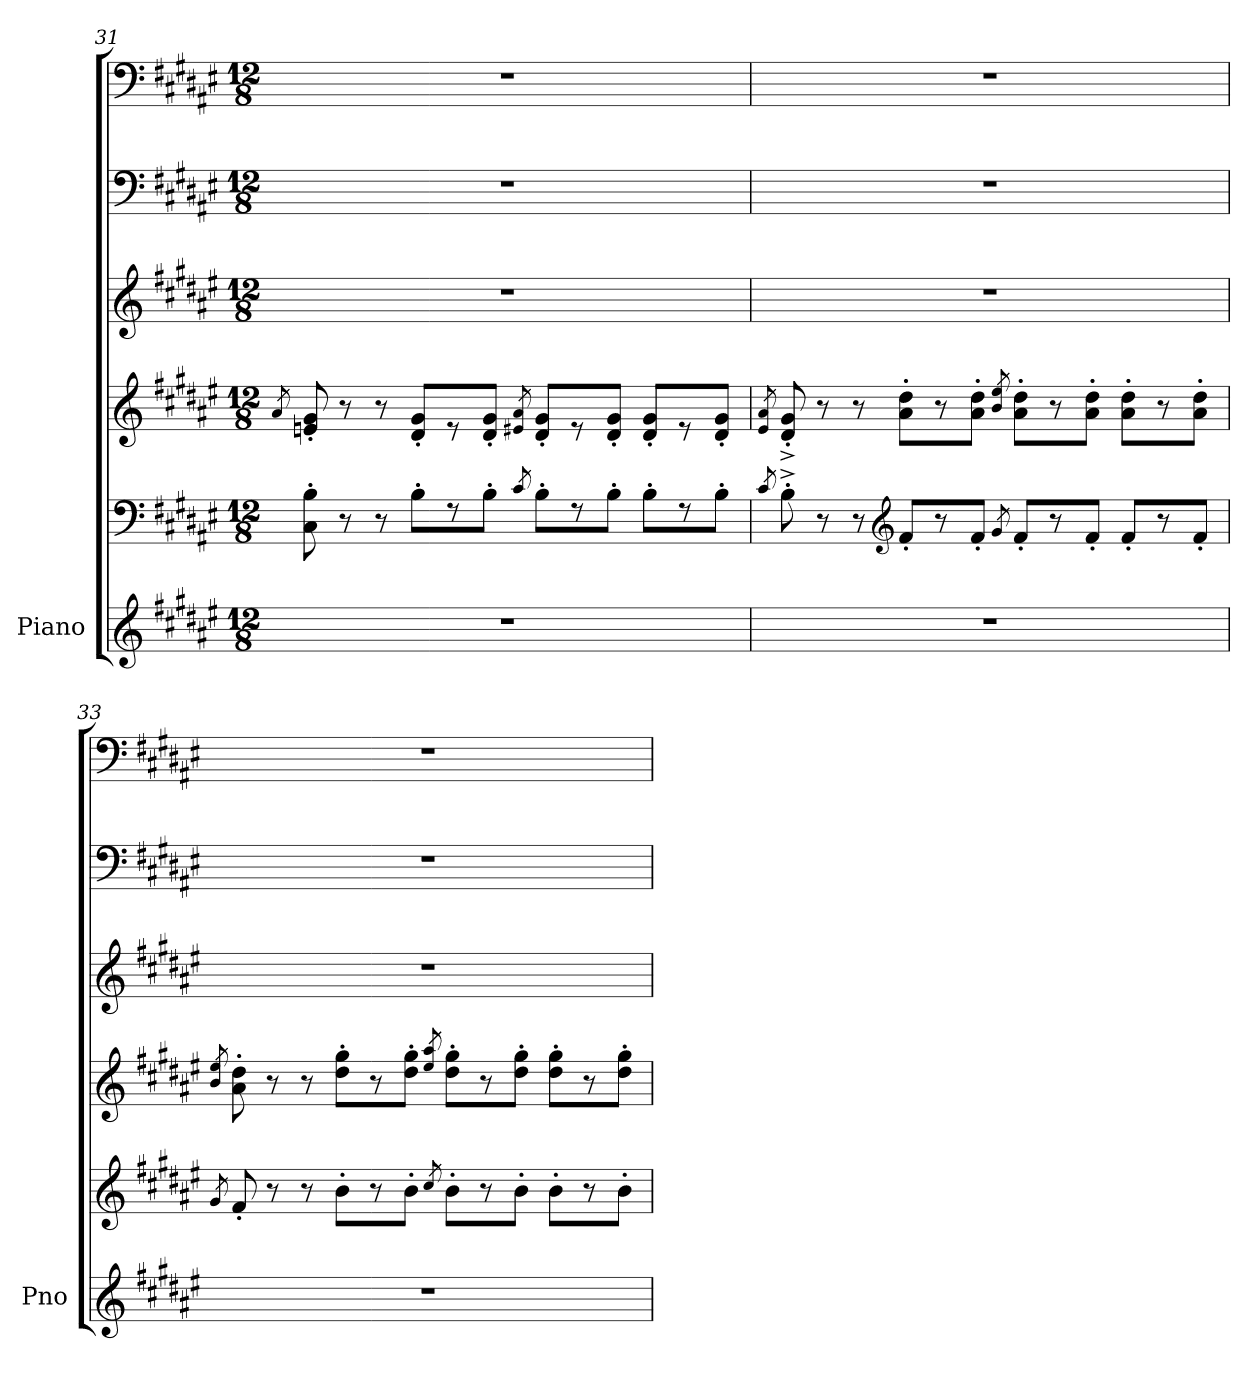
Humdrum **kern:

**kern	**kern	**kern	**kern	**kern	**kern
*part1	*part1	*part1	*part1	*part1	*part1
*staff6	*staff5	*staff4	*staff3	*staff2	*staff1
*I"Piano	*	*	*	*	*
*I'Pno	*	*	*	*	*
*clefG2	*clefF4	*clefG2	*clefG2	*clefF4	*clefF4
*k[f#c#g#d#a#e#]	*k[f#c#g#d#a#e#]	*k[f#c#g#d#a#e#]	*k[f#c#g#d#a#e#]	*k[f#c#g#d#a#e#]	*k[f#c#g#d#a#e#]
*M12/8	*M12/8	*M12/8	*M12/8	*M12/8	*M12/8
=31	=31	=31	=31	=31	=31
.	.	8qa#/	.	.	.
1.r	8C#\' 8B\'	8en/' 8g#/'	1.r	1.r	1.r
.	8r	8r	.	.	.
.	8r	8r	.	.	.
.	8B'\L	8d#/' 8g#/'L	.	.	.
.	8rF	8r	.	.	.
.	8B'\J	8d#/' 8g#/'J	.	.	.
.	8qc#/	8qe#X/ 8qa#/	.	.	.
.	8B'\L	8d#/' 8g#/'L	.	.	.
.	8rF	8r	.	.	.
.	8B'\J	8d#/' 8g#/'J	.	.	.
.	8B'\L	8d#/' 8g#/'L	.	.	.
.	8rF	8r	.	.	.
.	8B'\J	8d#/' 8g#/'J	.	.	.
!!LO:LB:g=z
=32	=32	=32	=32	=32	=32
.	8qc#/	8qe#/ 8qa#/	.	.	.
1.r	8B'^\	8d#/'^ 8g#/'^	1.r	1.r	1.r
.	8r	8r	.	.	.
.	8r	8r	.	.	.
*	*clefG2	*	*	*	*
.	8f#'/L	8a#\' 8dd#\'L	.	.	.
.	8r	8r	.	.	.
.	8f#'/J	8a#\' 8dd#\'J	.	.	.
.	8qg#/	8qb/ 8qee#/	.	.	.
.	8f#'/L	8a#\' 8dd#\'L	.	.	.
.	8r	8r	.	.	.
.	8f#'/J	8a#\' 8dd#\'J	.	.	.
.	8f#'/L	8a#\' 8dd#\'L	.	.	.
.	8r	8r	.	.	.
.	8f#'/J	8a#\' 8dd#\'J	.	.	.
=33	=33	=33	=33	=33	=33
.	8qg#/	8qb/ 8qee#/	.	.	.
1.r	8f#'/	8a#\' 8dd#\'	1.r	1.r	1.r
.	8r	8r	.	.	.
.	8r	8r	.	.	.
.	8b'\L	8dd#\' 8gg#\'L	.	.	.
.	8r	8r	.	.	.
.	8b'\J	8dd#\' 8gg#\'J	.	.	.
.	8qcc#/	8qee#/ 8qaa#/	.	.	.
.	8b'\L	8dd#\' 8gg#\'L	.	.	.
.	8r	8r	.	.	.
.	8b'\J	8dd#\' 8gg#\'J	.	.	.
.	8b'\L	8dd#\' 8gg#\'L	.	.	.
.	8r	8r	.	.	.
.	8b'\J	8dd#\' 8gg#\'J	.	.	.
=	=	=	=	=	=
*-	*-	*-	*-	*-	*-
